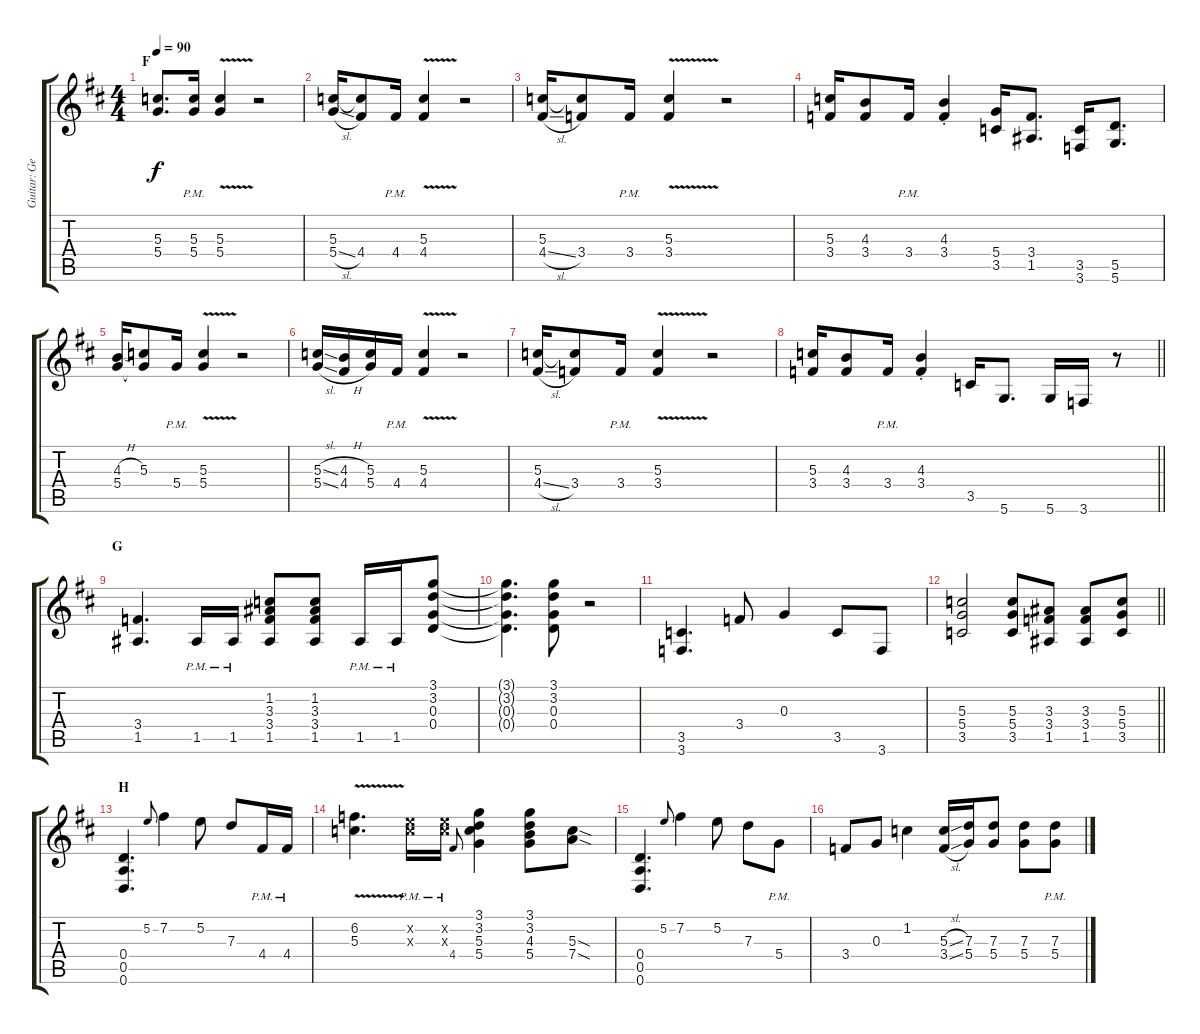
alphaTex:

\track ("Guitar: George" "Guitar: Ge") {instrument distortionguitar}
\staff {score tabs}
\tuning (E4 B3 G3 D3 A2 D2) {hide}
\ts (4 4)
\section ("" "F")
\tempo 90
\clef g2
\ks d
(5.3 5.4).8{d dy f} (5.3{pm} 5.4{pm}).16 (5.3{v} 5.4{v}).4 r.2 |
(5.3 5.4{sl}).16 (5.3{t} 4.4).8 4.4{pm}.16 (5.3{v} 4.4{v}).4 r.2 |
(5.3 4.4{sl}).16 (5.3{t} 3.4).8 3.4{pm}.16 (5.3{v} 3.4{v}).4 r.2 |
(5.3 3.4).16 (4.3 3.4).8 3.4{pm}.16 (4.3{st} 3.4{st}).4 (5.4 3.5).16 (3.4 1.5).8{d} (3.5 3.6).16 (5.5 5.6).8{d} |
(4.3{h} 5.4).16 (5.3 5.4{t}).8 5.4{pm}.16 (5.3{v} 5.4{v}).4 r.2 |
(5.3{sl} 5.4{sl}).16 (4.3{h} 4.4{h}).16 (5.3 5.4).16 4.4{pm}.16 (5.3{v} 4.4{v}).4 r.2 |
(5.3 4.4{sl}).16 (5.3{t} 3.4).8 3.4{pm}.16 (5.3{v} 3.4{v}).4 r.2 |
\barLineRight lightlight
(5.3 3.4).16 (4.3 3.4).8 3.4{pm}.16 (4.3{st} 3.4{st}).4 3.5.16 5.6.8{d} 5.6.16 3.6.16 r.8 |
\section ("" "G")
(3.4 1.5).4{d} 1.5{pm}.16 1.5{pm}.16 (1.2 3.3 3.4 1.5).8 (1.2 3.3 3.4 1.5).8 1.5{pm}.16 1.5{pm}.16 (3.1 3.2 0.3 0.4).8 |
(3.1{t} 3.2{t} 0.3{t} 0.4{t}).4{d} (3.1 3.2 0.3 0.4).8 r.2 |
(3.5 3.6).4{d} 3.4.8 0.3.4 3.5.8 3.6.8 |
\barLineRight lightlight
(5.3 5.4 3.5).2 (5.3 5.4 3.5).8 (3.3 3.4 1.5).8 (3.3 3.4 1.5).8 (5.3 5.4 3.5).8 |
\section ("" "H")
(0.4 0.5 0.6).4{d} 5.2.8{gr onbeat} 7.2.4 5.2.8 7.3.8 4.4{pm}.16 4.4{pm}.16 |
(6.2{v} 5.3{v}).4{d} (5.2{pm x} 5.3{pm x}).16 (5.2{pm x} 5.3{pm x}).16 4.4.8{gr onbeat} (3.1 3.2 5.3 5.4).4 (3.1 3.2 4.3 5.4).8 (5.3{sod} 7.4{sod}).8 |
(0.4 0.5 0.6).4{d} 5.2.8{gr onbeat} 7.2.4 5.2.8 7.3.8 5.4{pm}.8 |
3.4.8 0.3.8 1.2.4 (5.3{sl} 3.4{sl}).16 (7.3 5.4).16 (7.3 5.4).8 (7.3 5.4).8 (7.3{pm} 5.4{pm}).8
